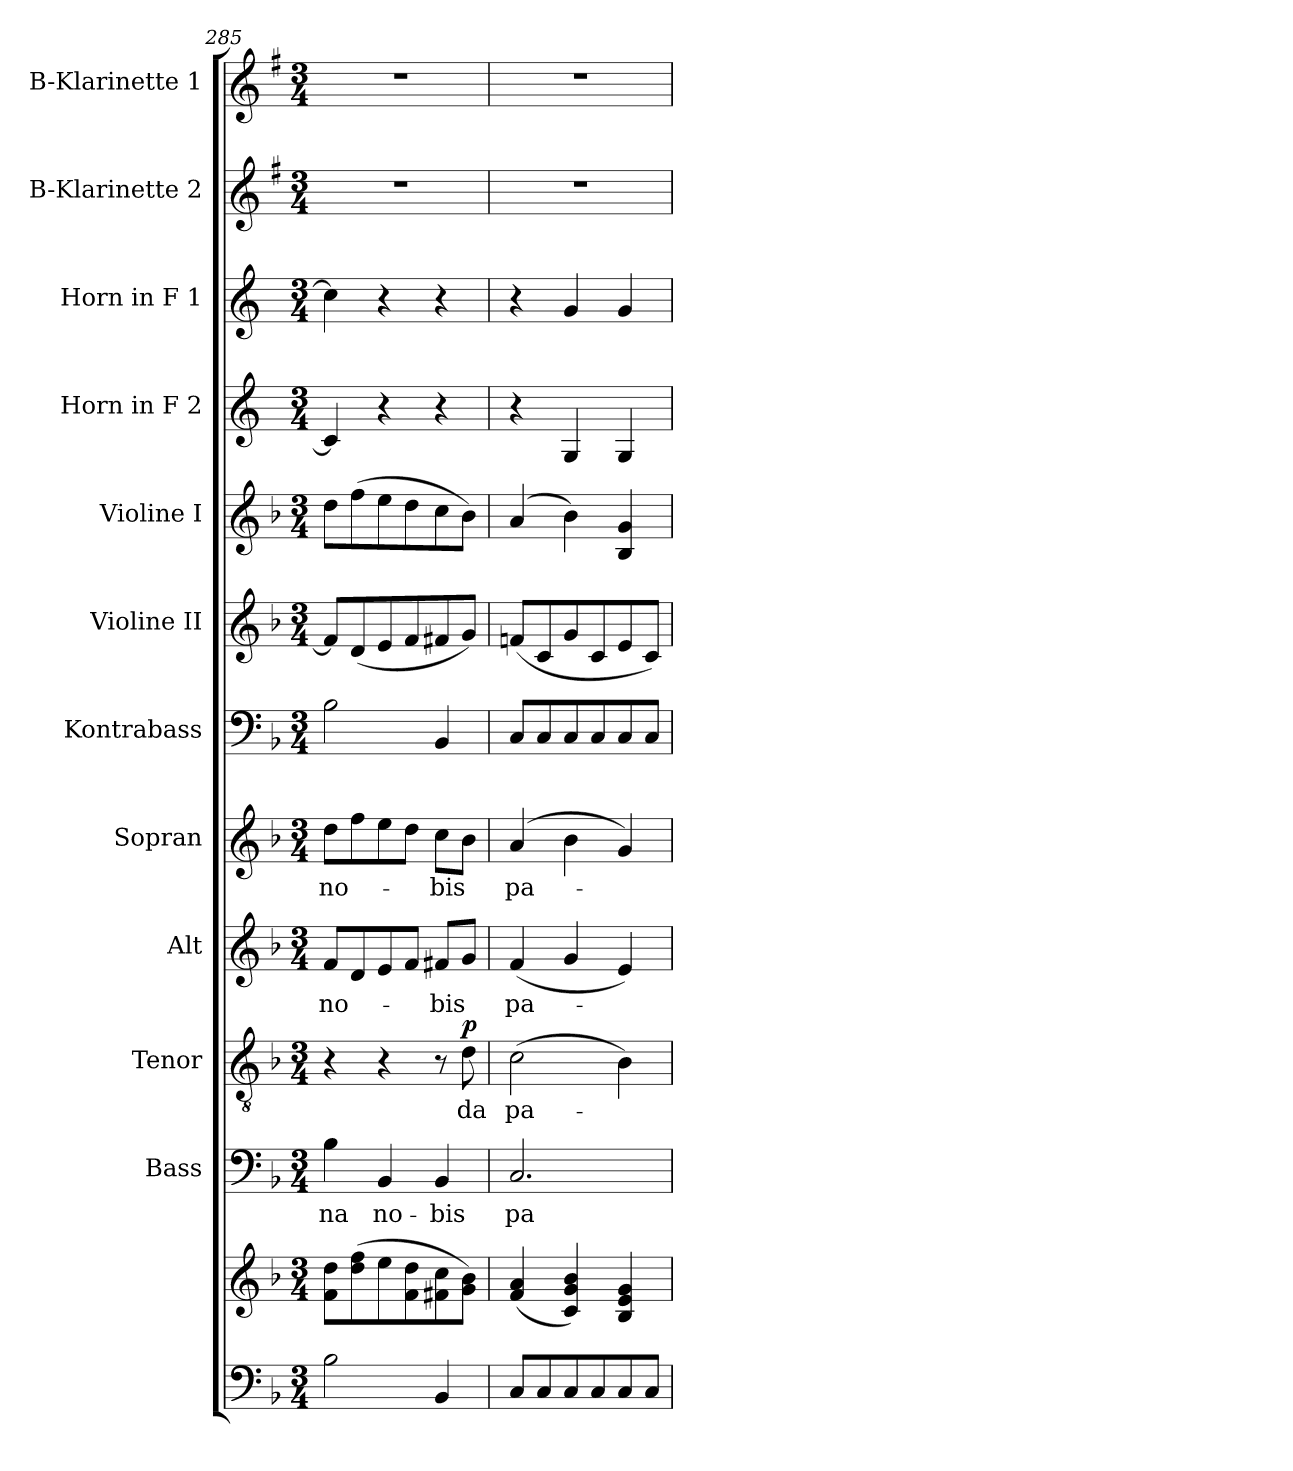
**kern	**kern	**kern	**text	**kern	**text	**dynam	**kern	**text	**kern	**text	**kern	**kern	**kern	**kern	**kern	**kern	**kern
*part12	*part12	*part11	*part11	*part10	*part10	*part10	*part9	*part9	*part8	*part8	*part7	*part6	*part5	*part4	*part3	*part2	*part1
*staff13	*staff12	*staff11	*staff11	*staff10	*staff10	*staff10	*staff9	*staff9	*staff8	*staff8	*staff7	*staff6	*staff5	*staff4	*staff3	*staff2	*staff1
*	*	*I"Bass	*	*I"Tenor	*	*	*I"Alt	*	*I"Sopran	*	*I"Kontrabass	*I"Violine II	*I"Violine I	*I"Horn in F 2	*I"Horn in F 1	*I"B-Klarinette 2	*I"B-Klarinette 1
*	*	*I'B.	*	*I'T.	*	*	*I'A.	*	*I'S.	*	*I'Kb.	*I'Vl. II	*I'Vl. I	*	*	*I'B Kl. 2	*I'B Kl. 1
*clefF4	*clefG2	*clefF4	*	*clefGv2	*	*	*clefG2	*	*clefG2	*	*clefF4	*clefG2	*clefG2	*clefG2	*clefG2	*clefG2	*clefG2
*	*	*	*	*	*	*	*	*	*	*	*ITrd7c12	*	*	*ITrd4c7	*ITrd4c7	*ITrd1c2	*ITrd1c2
*k[b-]	*k[b-]	*k[b-]	*	*k[b-]	*	*	*k[b-]	*	*k[b-]	*	*k[b-]	*k[b-]	*k[b-]	*k[b-]	*k[b-]	*k[b-]	*k[b-]
*F:	*F:	*F:	*	*F:	*	*	*F:	*	*F:	*	*F:	*F:	*F:	*F:	*F:	*F:	*F:
*M3/4	*M3/4	*M3/4	*	*M3/4	*	*	*M3/4	*	*M3/4	*	*M3/4	*M3/4	*M3/4	*M3/4	*M3/4	*M3/4	*M3/4
=285	=285	=285	=285	=285	=285	=285	=285	=285	=285	=285	=285	=285	=285	=285	=285	=285	=285
!	!	!	!LO:LY:b	!	!	!	!	!LO:LY:b	!	!LO:LY:b	!	!	!	!	!	!	!
2B-\	8f\ 8dd\L	4B-\	-na	4r	.	.	8f/L	no-	8dd\L	no-	2BB-\	8f/L]	8dd\L	4F/]	4f\]	2.r	2.r
.	(>8dd\ 8ff\	.	.	.	.	.	8d/	.	8ff\	.	.	(<8d/	(>8ff\	.	.	.	.
!	!	!	!LO:LY:b	!	!	!	!	!	!	!	!	!	!	!	!	!	!
.	8ee\	4BB-/	no-	4r	.	.	8e/	.	8ee\	.	.	8e/	8ee\	4r	4r	.	.
.	8f\ 8dd\	.	.	.	.	.	8f/J	.	8dd\J	.	.	8f/	8dd\	.	.	.	.
!	!	!	!LO:LY:b	!	!	!	!	!LO:LY:b	!	!LO:LY:b	!	!	!	!	!	!	!
4BB-/	8f#X\ 8cc\	4BB-/	-bis	8r	.	.	8f#X/L	-bis	8cc\L	-bis	4BBB-/	8f#X/	8cc\	4r	4r	.	.
!	!	!	!	!	!LO:LY:b	!LO:DY:a	!	!	!	!	!	!	!	!	!	!	!
.	8g\ 8b-\J)	.	.	8d\	da	p	8g/J	.	8b-\J	.	.	8g/J)	8b-\J)	.	.	.	.
!!LO:PB:g=z
=286	=286	=286	=286	=286	=286	=286	=286	=286	=286	=286	=286	=286	=286	=286	=286	=286	=286
!	!	!	!LO:LY:b	!	!LO:LY:b	!	!	!LO:LY:b	!	!LO:LY:b	!	!	!	!	!	!	!
8C/L	(<4f/ 4a/	2.C/	pa-	(>2c\	pa-	.	(<4f/	pa-	(4a/	pa-	8CC/L	(<8fn/L	(4a/	4r	4r	2.r	2.r
8C/	.	.	.	.	.	.	.	.	.	.	8CC/	8c/	.	.	.	.	.
8C/	4c/ 4g/ 4b-/)	.	.	.	.	.	4g/	.	4b-\	.	8CC/	8g/	4b-\)	4C/	4c/	.	.
8C/	.	.	.	.	.	.	.	.	.	.	8CC/	8c/	.	.	.	.	.
8C/	4B-/ 4e/ 4g/	.	.	4B-\)	.	.	4e/)	.	4g/)	.	8CC/	8e/	4B-/ 4g/	4C/	4c/	.	.
8C/J	.	.	.	.	.	.	.	.	.	.	8CC/J	8c/J)	.	.	.	.	.
=	=	=	=	=	=	=	=	=	=	=	=	=	=	=	=	=	=
*-	*-	*-	*-	*-	*-	*-	*-	*-	*-	*-	*-	*-	*-	*-	*-	*-	*-
